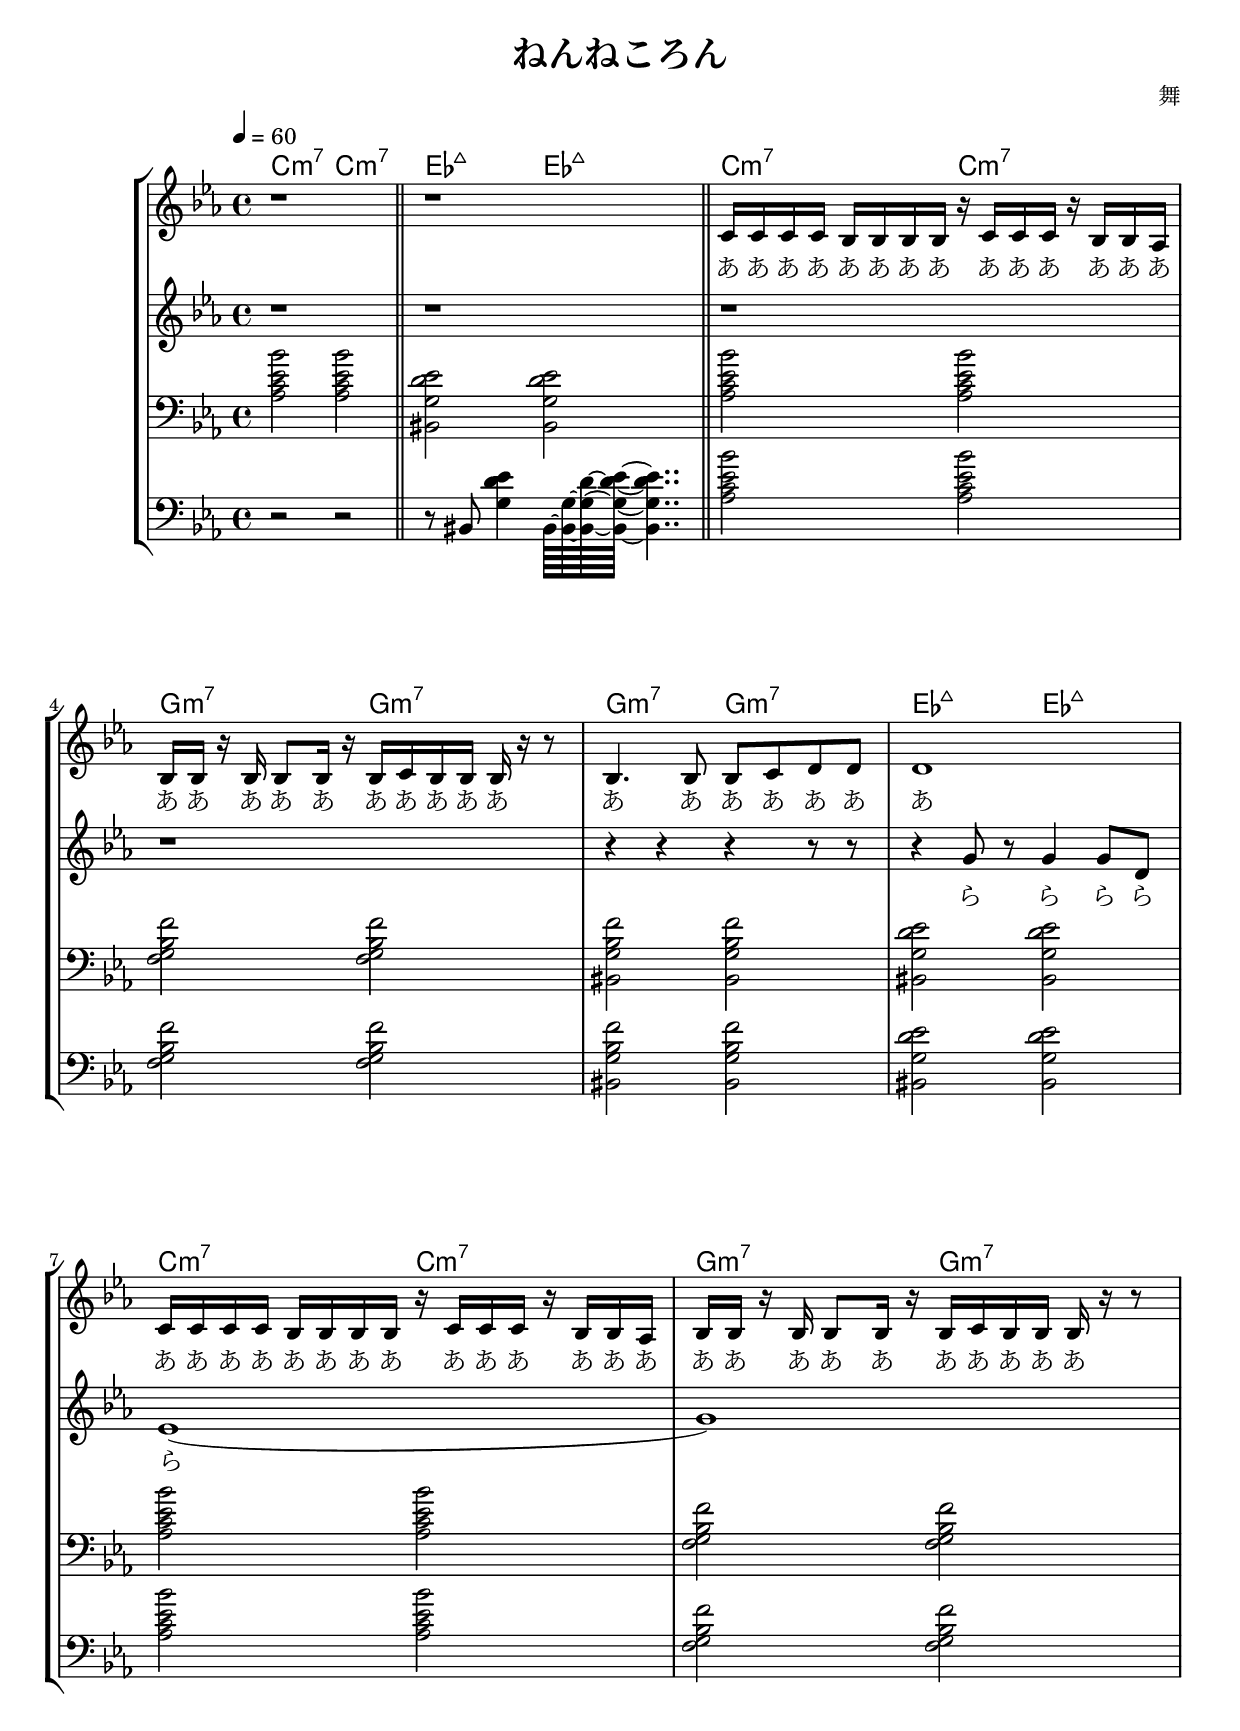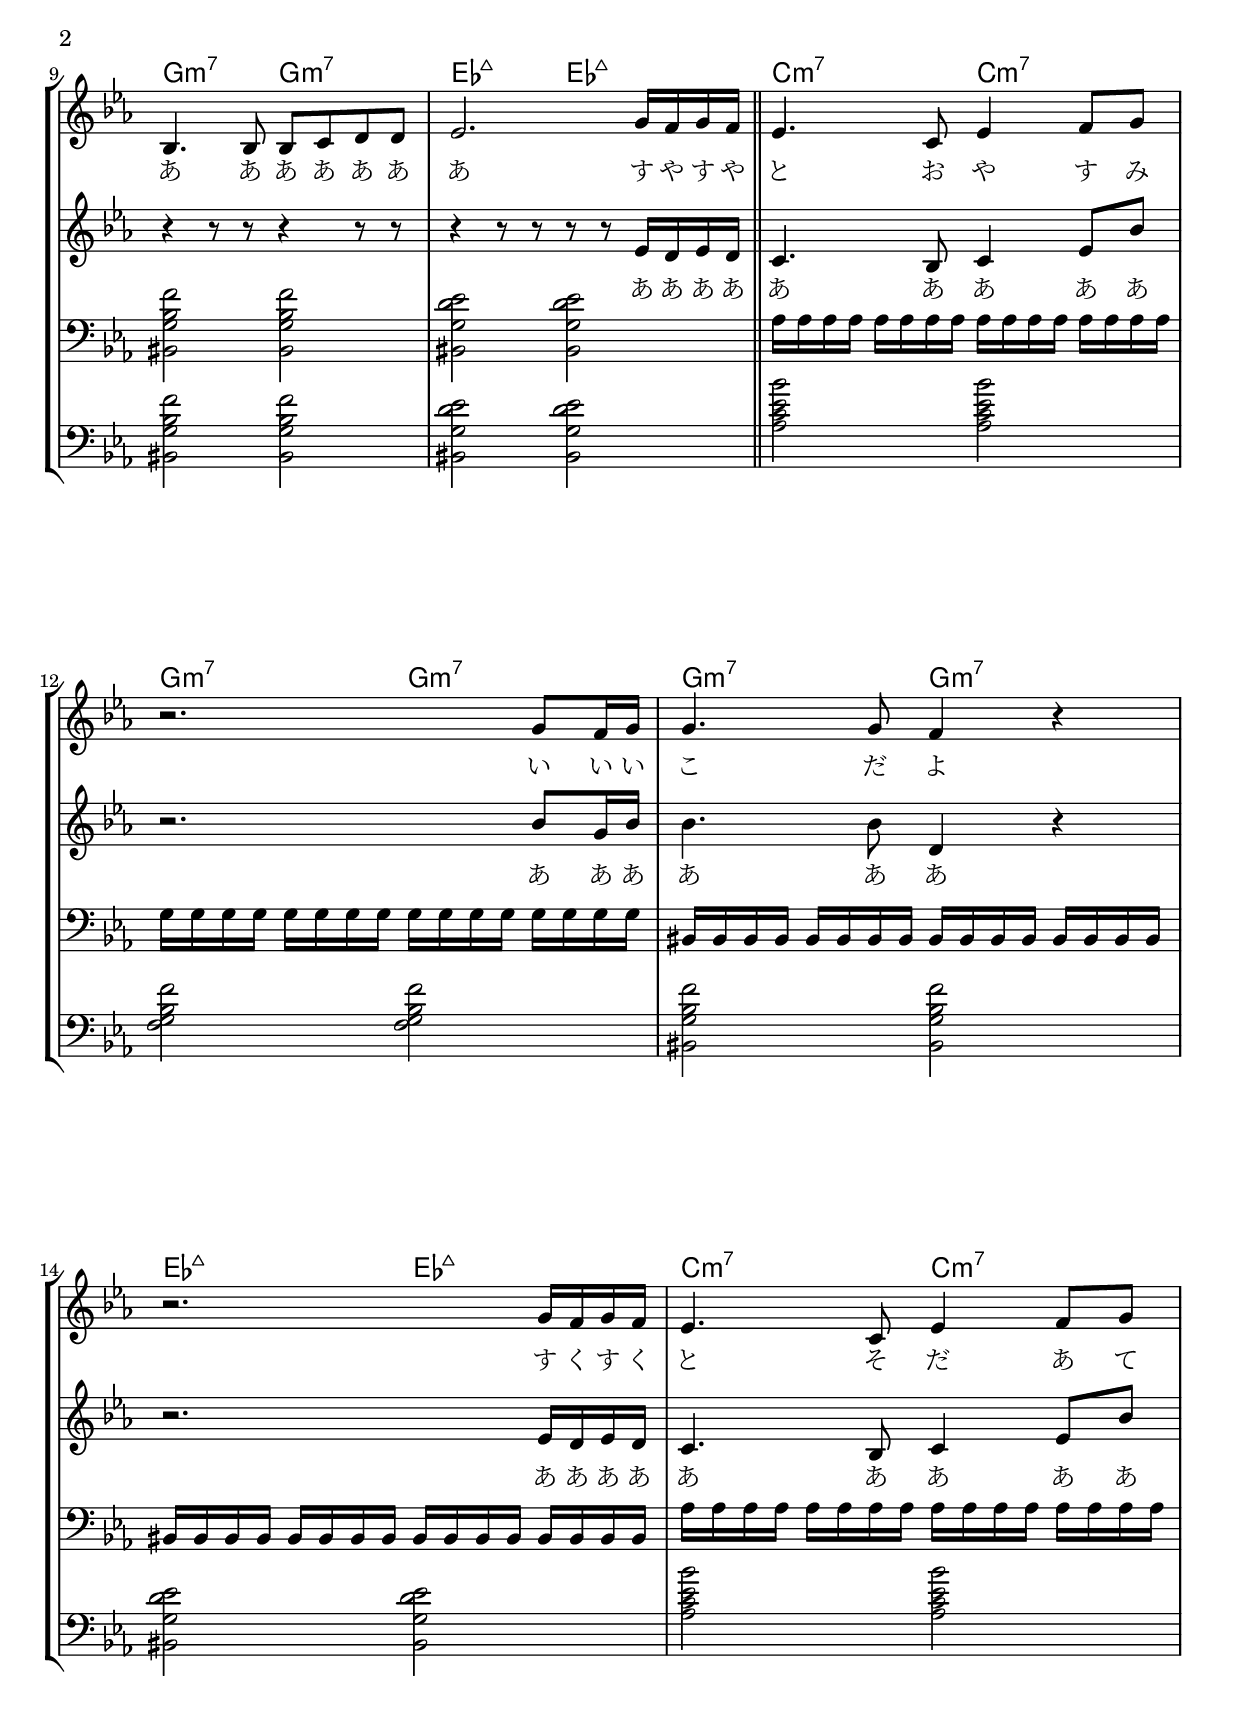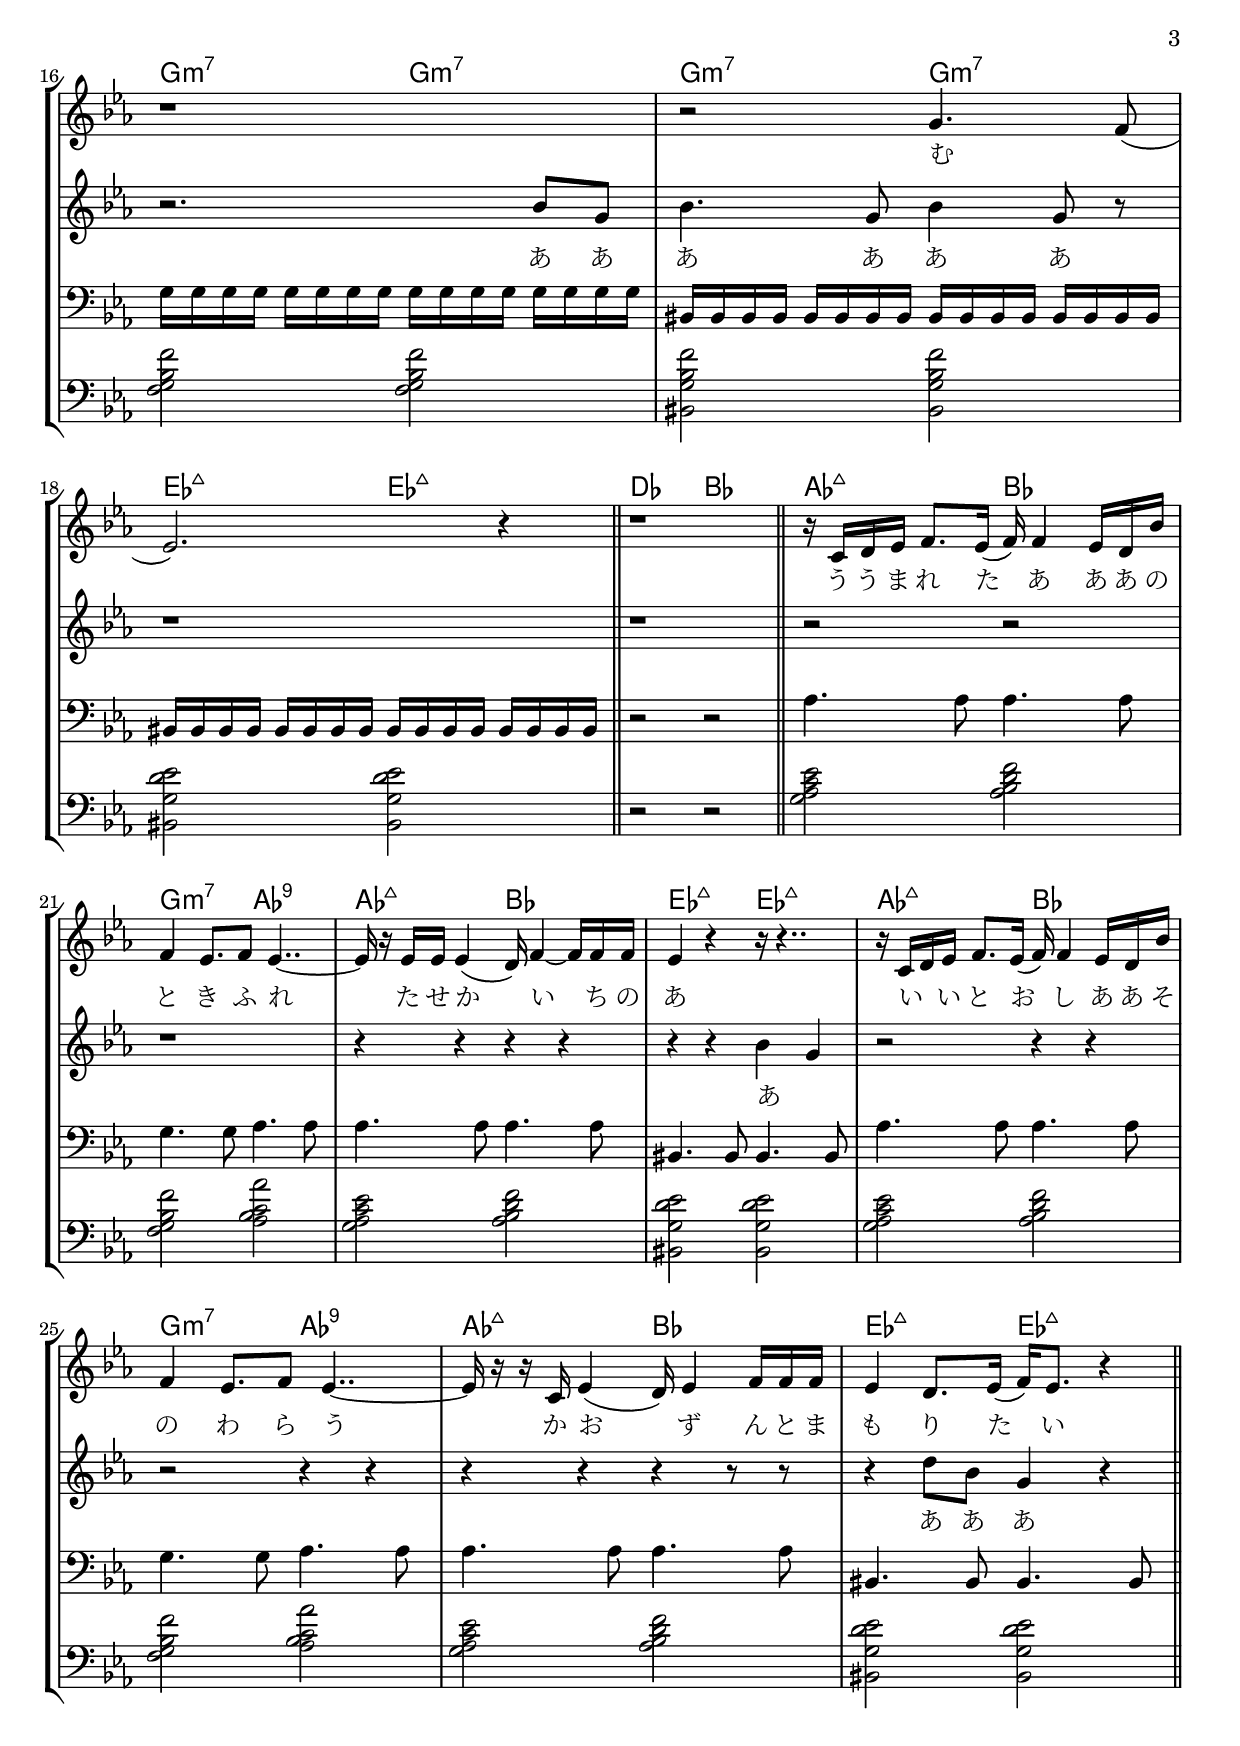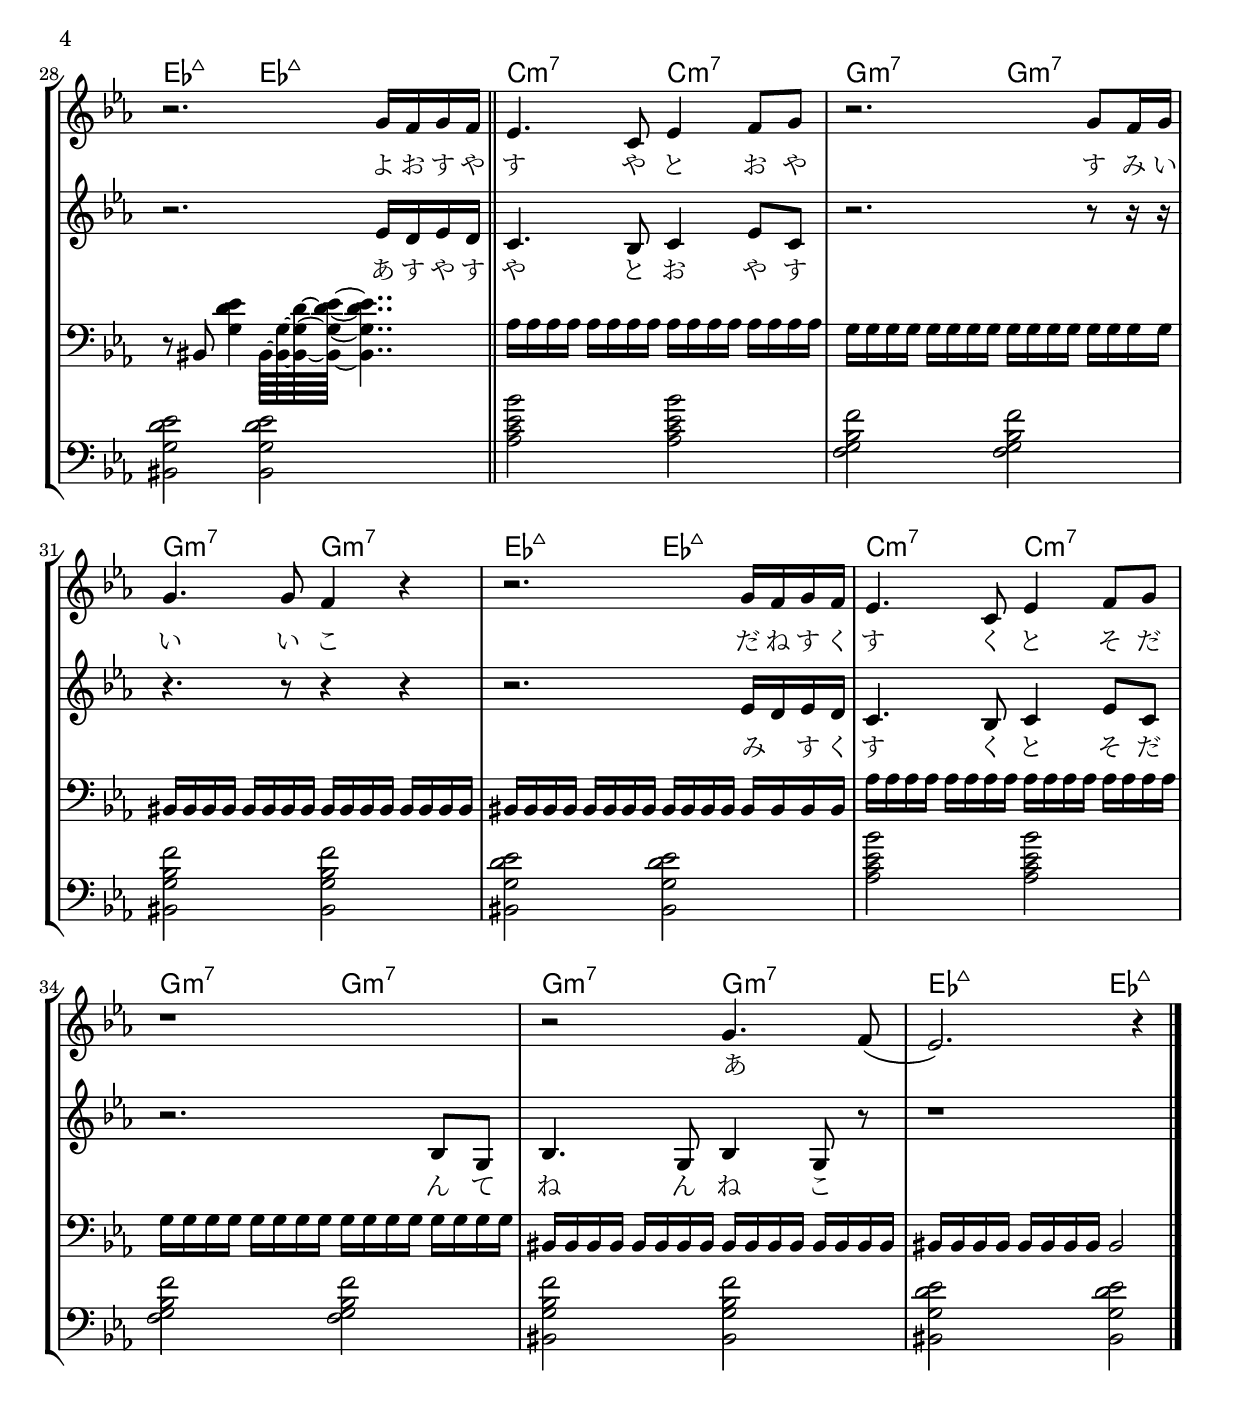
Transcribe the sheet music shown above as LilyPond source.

\version "2.12.1"

\header {
	title = \markup {ねんねころん}
	composer = \markup \center-column {舞}
}

harmony = \chordmode {
	c2:min7 c:min7 

	es:maj7 es:maj7 

	c:min7 c:min7 g:min7 g:min7 g:min7 g:min7 es:maj7 es:maj7 c:min7 c:min7 g:min7 g:min7 g:min7 g:min7 es:maj7 es:maj7 

	c:min7 c:min7 g:min7 g:min7 g:min7 g:min7 es:maj7 es:maj7 c:min7 c:min7 g:min7 g:min7 g:min7 g:min7 es:maj7 es:maj7 

	des bes 

	as:maj7 bes g:min7 as:9 as:maj7 bes es:maj7 es:maj7 as:maj7 bes g:min7 as:9 as:maj7 bes es:maj7 es:maj7 

	es:maj7 es:maj7 

	c:min7 c:min7 g:min7 g:min7 g:min7 g:min7 es:maj7 es:maj7 c:min7 c:min7 g:min7 g:min7 g:min7 g:min7 es:maj7 es:maj7 
}

melody = {
	\key es \major
	\tempo 4 = 60
	r1   
	r1   
	\set Staff.midiInstrument = #"Acoustic Bass"
	c'16  c'16  c'16  c'16  bes16  bes16  bes16  bes16  r16  c'16  c'16  c'16  r16  bes16  bes16  as16 
	bes16  bes16  r16  bes16  bes8  bes16  r16  bes16  c'16  bes16  bes16  bes16  r16  r8 
	bes4.  bes8  bes8  c'8  d'8  d'8 
	d'1 
	c'16  c'16  c'16  c'16  bes16  bes16  bes16  bes16  r16  c'16  c'16  c'16  r16  bes16  bes16  as16 
	bes16  bes16  r16  bes16  bes8  bes16  r16  bes16  c'16  bes16  bes16  bes16  r16  r8 
	bes4.  bes8  bes8  c'8  d'8  d'8 
	es'2.  	\set Staff.midiInstrument = #"fss0.35"
	g'16  f'16  g'16  f'16 
	es'4.  c'8  es'4  f'8  g'8 
	r2.  g'8  f'16  g'16 
	g'4.  g'8  f'4  r4 
	r2.  g'16  f'16  g'16  f'16 
	es'4.  c'8  es'4  f'8  g'8 
	r1~ 
	r2  g'4.  f'8 
	(es'2.)  	r4 	r1   
	\set Staff.midiInstrument = #"fss0.35"
	r16 c'16  d'16  es'16  f'8.  es'16  (f'16)  f'4  es'16  d'16  bes'16 
	f'4  es'8.  f'8  es'4..~ 
	es'16  r16  es'16  es'16  es'4  (d'16)  f'4~f'16  f'16  f'16 
	es'4  r4~r16  r4..~ 
	r16  c'16  d'16  es'16  f'8.  es'16  (f'16)  f'4  es'16  d'16  bes'16 
	f'4  es'8.  f'8  es'4..~ 
	es'16  r16  r16  c'16  es'4  (d'16)  es'4  f'16  f'16  f'16 
	es'4  d'8.  es'16  (f'16)  es'8.  	r4 	r2. 
	\set Staff.midiInstrument = #"fss0.35"
	g'16  f'16  g'16  f'16 
	es'4.  c'8  es'4  f'8  g'8 
	r2.  g'8  f'16  g'16 
	g'4.  g'8  f'4  r4 
	r2.  g'16  f'16  g'16  f'16 
	es'4.  c'8  es'4  f'8  g'8 
	r1~ 
	r2  g'4.  f'8 
	(es'2.)  	r4 	\bar "|."
}

words = \lyricmode {
	
	
	あ  あ  あ  あ  あ  あ  あ  あ  あ  あ  あ  あ  あ  あ  あ  あ  あ  あ  あ  あ  あ  あ  あ  あ  あ  あ  あ  あ  あ  あ  あ  あ  あ  あ  あ  あ  あ  あ  あ  あ  あ  あ  あ  あ  あ  あ  あ  あ  あ  あ  あ  あ  あ  あ  あ  あ  あ  あ  あ  あ  あ  あ  
	す  や  す  や  と  お  や  す  み  い  い  い  こ  だ  よ  す  く  す  く  と  そ  だ  あ  て  む  う  
	
	う  ま  れ  た  あ  あ  あ  の  と  き  ふ  れ  た  せ  か  い  ち  の  あ  い  い  と  お  し  あ  あ  そ  の  わ  ら  う  か  お  ず  ん  と  ま  も  り  た  い  よ  お  
	
	す  や  す  や  と  お  や  す  み  い  い  い  こ  だ  ね  す  く  す  く  と  そ  だ  あ  て  ん  ん  
}

secondmelody = {
	\key es \major
	\tempo 4 = 60
	r1   
	r1   
	\set Staff.midiInstrument = #"fss0.32"
	r1 
	r1 
	r4  r4  r4  r8  r8 
	r4  g'8  r8  g'4  g'8  d'8 
	es'1 
	(g'1) 
	r4  r8  r8  r4  r8  r8 
	r4  r8  r8  r8  r8  	\set Staff.midiInstrument = #"Electric Grand"
	es'16  d'16  es'16  d'16 
	c'4.  bes8  c'4  es'8  bes'8 
	r2.  bes'8  g'16  bes'16 
	bes'4.  bes'8  d'4  r4 
	r2.  es'16  d'16  es'16  d'16 
	c'4.  bes8  c'4  es'8  bes'8 
	r2.  bes'8  g'8 
	bes'4.  g'8  bes'4  g'8  	r8 r1 	r1   
	\set Staff.midiInstrument = #"FX 1 (rain)"
	r2  r2~ 
	r1 
	 r4  r4  r4  r4 
	r4  r4  bes'4  g'4 
	r2  r4  r4 
	r2  r4  r4 
	r4  r4  r4  r8  r8 
	r4  d''8  bes'8  g'4  	r4 	r2. 
	\set Staff.midiInstrument = #"fss0.32"
	es'16  d'16  es'16  d'16 
	c'4.  bes8  c'4  es'8  c'8 
	r2.  r8  r16  r16 
	r4.  r8  r4  r4~ 
	r2.  es'16  d'16  es'16  d'16 
	c'4.  bes8  c'4  es'8  c'8 
	r2.  bes8  g8 
	bes4.  g8  bes4  g8  	r8 r1 	\bar "|."
}

secondwords = \lyricmode {
	
	
	ら  ら  ら  ら  ら  
	あ  あ  あ  あ  あ  あ  あ  あ  あ  あ  あ  あ  あ  あ  あ  あ  あ  あ  あ  あ  あ  あ  あ  あ  あ  あ  あ  あ  あ  あ  
	
	あ  あ  あ  あ  あ  
	
	す  や  す  や  と  お  や  す  み  す  く  す  く  と  そ  だ  ん  て  ね  ん  ね  こ  ろ  お  
}

tempochange = {
	\tempo 4 = 60
	r1 \bar "||"
	\tempo 4 = 60
	r1 \bar "||"
	\tempo 4 = 60
	r1 | r1 | r1 | r1 | r1 | r1 | r1 | r1 \bar "||"
	\tempo 4 = 60
	r1 | r1 | r1 | r1 | r1 | r1 | r1 | r1 \bar "||"
	\tempo 4 = 60
	r1 \bar "||"
	\tempo 4 = 60
	r1 | r1 | r1 | r1 | r1 | r1 | r1 | r1 \bar "||"
	\tempo 4 = 60
	r1 \bar "||"
	\tempo 4 = 60
	r1 | r1 | r1 | r1 | r1 | r1 | r1 | r1 \bar "|."
}

mainacc = {
	\clef bass
	\set Staff.midiInstrument = #"Pad 8 (sweep)"
	\key es \major
	\tempo 4 = 60
	<as c' es' bes'>2
	<as c' es' bes'>2
	\bar "||"

	\set Staff.midiInstrument = #"Pad 8 (sweep)"
	<bis, g d' es'>2
	<bis, g d' es'>2
	\bar "||"

	\set Staff.midiInstrument = #"Pad 8 (sweep)"
	<as c' es' bes'>2
	<as c' es' bes'>2
	<g f bes f'>2
	<g f bes f'>2
	<bis, g bes f'>2
	<bis, g bes f'>2
	<bis, g d' es'>2
	<bis, g d' es'>2
	<as c' es' bes'>2
	<as c' es' bes'>2
	<g f bes f'>2
	<g f bes f'>2
	<bis, g bes f'>2
	<bis, g bes f'>2
	<bis, g d' es'>2
	<bis, g d' es'>2
	\bar "||"

	\set Staff.midiInstrument = #"Acoustic Bass"
	as16 as16 as16 as16 as16 as16 as16 as16
	as16 as16 as16 as16 as16 as16 as16 as16
	g16 g16 g16 g16 g16 g16 g16 g16
	g16 g16 g16 g16 g16 g16 g16 g16
	bis,16 bis,16 bis,16 bis,16 bis,16 bis,16 bis,16 bis,16
	bis,16 bis,16 bis,16 bis,16 bis,16 bis,16 bis,16 bis,16
	bis,16 bis,16 bis,16 bis,16 bis,16 bis,16 bis,16 bis,16
	bis,16 bis,16 bis,16 bis,16 bis,16 bis,16 bis,16 bis,16
	as16 as16 as16 as16 as16 as16 as16 as16
	as16 as16 as16 as16 as16 as16 as16 as16
	g16 g16 g16 g16 g16 g16 g16 g16
	g16 g16 g16 g16 g16 g16 g16 g16
	bis,16 bis,16 bis,16 bis,16 bis,16 bis,16 bis,16 bis,16
	bis,16 bis,16 bis,16 bis,16 bis,16 bis,16 bis,16 bis,16
	bis,16 bis,16 bis,16 bis,16 bis,16 bis,16 bis,16 bis,16
	bis,16 bis,16 bis,16 bis,16 bis,16 bis,16 bis,16 bis,16
	\bar "||"

	\set Staff.midiInstrument = #"Acoustic grand"
	r2
	r2
	\bar "||"

	\set Staff.midiInstrument = #"Acoustic Bass"
	as4.as8
	as4.as8
	g4.g8
	as4.as8
	as4.as8
	as4.as8
	bis,4.bis,8
	bis,4.bis,8
	as4.as8
	as4.as8
	g4.g8
	as4.as8
	as4.as8
	as4.as8
	bis,4.bis,8
	bis,4.bis,8
	\bar "||"

	\set Staff.midiInstrument = #"Electric Grand"
	r8 bis,8 <g d' es'>4
	bis,64~ <bis,~ g~> <bis,~ g~ d'~> <bis, g d' es'>~ <bis, g d' es'>4..
	\bar "||"

	\set Staff.midiInstrument = #"Acoustic Bass"
	as16 as16 as16 as16 as16 as16 as16 as16
	as16 as16 as16 as16 as16 as16 as16 as16
	g16 g16 g16 g16 g16 g16 g16 g16
	g16 g16 g16 g16 g16 g16 g16 g16
	bis,16 bis,16 bis,16 bis,16 bis,16 bis,16 bis,16 bis,16
	bis,16 bis,16 bis,16 bis,16 bis,16 bis,16 bis,16 bis,16
	bis,16 bis,16 bis,16 bis,16 bis,16 bis,16 bis,16 bis,16
	bis,16 bis,16 bis,16 bis,16 bis,16 bis,16 bis,16 bis,16
	as16 as16 as16 as16 as16 as16 as16 as16
	as16 as16 as16 as16 as16 as16 as16 as16
	g16 g16 g16 g16 g16 g16 g16 g16
	g16 g16 g16 g16 g16 g16 g16 g16
	bis,16 bis,16 bis,16 bis,16 bis,16 bis,16 bis,16 bis,16
	bis,16 bis,16 bis,16 bis,16 bis,16 bis,16 bis,16 bis,16
	bis,16 bis,16 bis,16 bis,16 bis,16 bis,16 bis,16 bis,16
	bis,2
	\bar "|."
}

subacc = {
	\clef bass
	\set Staff.midiInstrument = #"Acoustic grand"
	\key es \major
	\tempo 4 = 60
	r2
	r2
	\bar "||"

	\set Staff.midiInstrument = #"Electric Grand"
	r8 bis,8 <g d' es'>4
	bis,64~ <bis,~ g~> <bis,~ g~ d'~> <bis, g d' es'>~ <bis, g d' es'>4..
	\bar "||"

	\set Staff.midiInstrument = #"FX 6 (goblins)"
	<as c' es' bes'>2
	<as c' es' bes'>2
	<g f bes f'>2
	<g f bes f'>2
	<bis, g bes f'>2
	<bis, g bes f'>2
	<bis, g d' es'>2
	<bis, g d' es'>2
	<as c' es' bes'>2
	<as c' es' bes'>2
	<g f bes f'>2
	<g f bes f'>2
	<bis, g bes f'>2
	<bis, g bes f'>2
	<bis, g d' es'>2
	<bis, g d' es'>2
	\bar "||"

	\set Staff.midiInstrument = #"FX 6 (goblins)"
	<as c' es' bes'>2
	<as c' es' bes'>2
	<g f bes f'>2
	<g f bes f'>2
	<bis, g bes f'>2
	<bis, g bes f'>2
	<bis, g d' es'>2
	<bis, g d' es'>2
	<as c' es' bes'>2
	<as c' es' bes'>2
	<g f bes f'>2
	<g f bes f'>2
	<bis, g bes f'>2
	<bis, g bes f'>2
	<bis, g d' es'>2
	<bis, g d' es'>2
	\bar "||"

	\set Staff.midiInstrument = #"Acoustic grand"
	r2
	r2
	\bar "||"

	\set Staff.midiInstrument = #"Electric Grand"
	<as g c' es'>2
	<as bes d' f'>2
	<g f bes f'>2
	<as bes c' as'>2
	<as g c' es'>2
	<as bes d' f'>2
	<bis, g d' es'>2
	<bis, g d' es'>2
	<as g c' es'>2
	<as bes d' f'>2
	<g f bes f'>2
	<as bes c' as'>2
	<as g c' es'>2
	<as bes d' f'>2
	<bis, g d' es'>2
	<bis, g d' es'>2
	\bar "||"

	\set Staff.midiInstrument = #"FX 6 (goblins)"
	<bis, g d' es'>2
	<bis, g d' es'>2
	\bar "||"

	\set Staff.midiInstrument = #"FX 6 (goblins)"
	<as c' es' bes'>2
	<as c' es' bes'>2
	<g f bes f'>2
	<g f bes f'>2
	<bis, g bes f'>2
	<bis, g bes f'>2
	<bis, g d' es'>2
	<bis, g d' es'>2
	<as c' es' bes'>2
	<as c' es' bes'>2
	<g f bes f'>2
	<g f bes f'>2
	<bis, g bes f'>2
	<bis, g bes f'>2
	<bis, g d' es'>2
	<bis, g d' es'>2
	\bar "|."
}

percA = {
	\drummode {
	r1 \bar "||"
	r1 \bar "||"
	r2 r8 hho4.  |r2 r8 hho4.  |r2 r8 hho4.  |r2 r8 hho4.  |r2 r8 hho4.  |r2 r8 hho4.  |r2 r8 hho4.  |r2 r8 hho4.  \bar "||"
	r1  |r2. hho4  |r1  |r2. hho4  |r1  |r2. hho4  |r1  |r2. hho4  \bar "||"
	r2. hho4  \bar "||"
	hh8 hh8 hh8 hh8 hh8 hh8 hh8 hh8  |hh8 hh8 hh8 hh8 hh4 hh8 hh8  |hh8 hh8 hh8 hh8 hh8 hh8 hh8 hh8  |hh8 hh8 hh8 hh2 r8  |hh8 hh8 hh8 hh8 hh8 hh8 hh8 hh8  |hh8 hh8 hh8 hh8 hh4 hh8 hh8  |hh8 hh8 hh8 hh8 hh8 hh8 hh8 hh8  |r8 hh2. r8  \bar "||"
	r1 \bar "||"
	r1 |r1 |r1 |r1 |r1 |r1 |r1 |r1 \bar "|."
	}
}

percB = {
	\drummode {
	r1 \bar "||"
	r1 \bar "||"
	r8 hh8 hh8 hh8 hh4. hh8  |hh8 hh8 hh8 hh8 hh4 hh8 hh8  |hh8 hh8 hh8 hh8 hh4. hh8  |hh8 hh8 hh8 hh8 hh4 hh8 hh8  |r8 hh8 hh8 hh8 hh4. hh8  |hh8 hh8 hh8 hh8 hh4 hh8 hh8  |hh8 hh8 hh8 hh8 hh4. hh8  |r16 hh4 hh4 hh4 r16 hh8  \bar "||"
	r16 hhp16 hhp8 hhp16 hhp8 hhp2 r16  |r16 hhp16 hhp8 hhp16 hhp8 hhp2 r16  |r16 hhp16 hhp8 hhp16 hhp8 hhp2 r16  |r16 hhp16 hhp8 hhp16 hhp8 hhp2 r16  |r16 hhp16 hhp8 hhp16 hhp8 hhp2 r16  |r16 hhp16 hhp8 hhp16 hhp8 hhp2 r16  |r16 hhp16 hhp8 hhp16 hhp8 hhp2 r16  |r16 hhp16 hhp8 hhp16 hhp8 hhp2 hhp16  \bar "||"
	r16 hhp16 hhp8 hhp16 hhp8 hhp2 hhp16  \bar "||"
	r4 sn8. sn8 sn8. sn8. sn16  |r4 sn8. sn8 sn8. sn4  |r4 sn8. sn8 sn8. sn8. sn16  |r8 sn8 sn4 sn8 sn16 sn8 sn8 sn16  |r4 sn8. sn8 sn8. sn8. sn16  |r4 sn8. sn8 sn8. sn4  |r4 sn8. sn8 sn8. sn8. sn16  |r4 sn2 sn4  \bar "||"
	r1 \bar "||"
	r1 |r1 |r1 |r1 |r1 |r1 |r1 |r1 \bar "|."
	}
}

percC = {
	\drummode {
	r1 \bar "||"
	r1 \bar "||"
	r16 hhp4 hhp8 hhp8 hhp4. hhp16  |r16 hhp4 hhp8 hhp8 hhp4 hhp8.  |r16 hhp4 hhp8 hhp8 hhp4 hhp8 hhp16  |r16 hhp4 hhp8 hhp8 hhp4 hhp8.  |r16 hhp4 hhp8 hhp8 hhp4. hhp16  |r16 hhp4 hhp8 hhp8 hhp4 hhp8.  |r16 hhp4 hhp8 hhp8 hhp4 hhp8 hhp16  |r8 hhp8 hhp8 hhp8 hhp4 r16 hhp8.  \bar "||"
	hh8. hh8. hh2 r8  |hh8. hh8. hh2 hh8  |hh8. hh8. hh2 r8  |hh8. hh8. hh2 hh8  |hh8. hh8. hh2 r8  |hh8. hh8. hh2 hh8  |hh8. hh8. hh2 r8  |hh8. hh8. hh4 hh4 hh8  \bar "||"
	hh8. hh8. hh4 hh4 hh8  \bar "||"
	bd8 bd4 bd2 bd8  |bd8 bd2 bd4.  |bd8 bd4 bd2 bd8  |bd4 r16 bd8. bd2  |bd8 bd4 bd2 bd8  |bd8 bd2 bd4.  |bd8 bd4 bd2 bd8  |bd8 bd4. bd4. bd8  \bar "||"
	r1 \bar "||"
	r1 |r1 |r1 |r1 |r1 |r1 |r1 |r1 \bar "|."
	}
}

percD = {
	\drummode {
	r1 \bar "||"
	r1 \bar "||"
	r8. sn2 r16 sn4  |r8. sn2 r16 sn8. sn16  |r8. sn2 r16 sn4  |r8. sn2 r16 sn8. sn16  |r8. sn2 r16 sn4  |r8. sn2 r16 sn8. sn16  |r8. sn2 r16 sn4  |r8. sn2 r16 sn4  \bar "||"
	r2 ss2  |r2 ss2  |r2 ss2  |r2 ss2  |r2 ss2  |r2 ss2  |r2 ss2  |r2 ss2  \bar "||"
	r2 ss2  \bar "||"
	r1  |r2 r8 hho4.  |r1  |r4. r16 hho2 r16  |r1  |r2 r8 hho4.  |r1  |r4. r16 hho2 r16  \bar "||"
	r1 \bar "||"
	r1 |r1 |r1 |r1 |r1 |r1 |r1 |r1 \bar "|."
	}
}

percE = {
	\drummode {
	r1 \bar "||"
	r1 \bar "||"
	bd4. bd8 bd2  |bd4. bd8 bd4. bd8  |bd4. bd8 bd2  |bd4. bd8 bd4. bd8  |bd4. bd8 bd2  |bd4. bd8 bd4. bd8  |bd4. bd8 bd2  |bd4. bd8 bd4 bd4  \bar "||"
	bd2 r8 bd4 bd8  |bd4. bd4 bd4 bd8  |bd2 r8 bd4 bd8  |bd4. bd4 bd4 bd8  |bd2 r8 bd4 bd8  |bd4. bd4 bd4 bd8  |bd2 r8 bd4 bd8  |bd4. bd4 bd4.  \bar "||"
	bd4. bd4 bd4.  \bar "||"
	r1 |r1 |r1 |r1 |r1 |r1 |r1 |cymc1  \bar "||"
	r1 \bar "||"
	r1 |r1 |r1 |r1 |r1 |r1 |r1 |r1 \bar "|."
	}
}

percF = {
	\drummode {
	r1 \bar "||"
	r1 \bar "||"
	cymc1  |r1 |r1 |r1 |cymc1  |r1 |r1 |cymc1  \bar "||"
	r1 | r1 | r1 | r1 | r1 | r1 | r1 | r1 \bar "||"
	r1 \bar "||"
	r1 |r1 |r1 |r1 |r1 |r1 |r1 |r4 r16 tommh16 tommh4. tommh4  \bar "||"
	r1 \bar "||"
	r1 | r1 | r1 | r1 | r1 | r1 | r1 | r1 \bar "|."
	}
}

percG = {
	\drummode {
	r1 \bar "||"
	r1 \bar "||"
	r1 |r1 |r1 |r1 |r1 |r1 |r1 |r4. r16 tommh2 r16  \bar "||"
	r1 | r1 | r1 | r1 | r1 | r1 | r1 | r1 \bar "||"
	r1 \bar "||"
	r1 |r1 |r1 |r1 |r1 |r1 |r1 |r4. r16 tomml4. tomml8.  \bar "||"
	r1 \bar "||"
	r1 | r1 | r1 | r1 | r1 | r1 | r1 | r1 \bar "|."
	}
}

percH = {
	\drummode {
	r1 \bar "||"
	r1 \bar "||"
	r1 |r1 |r1 |r1 |r1 |r1 |r1 |r2. r8 toml8  \bar "||"
	r1 | r1 | r1 | r1 | r1 | r1 | r1 | r1 \bar "||"
	r1 \bar "||"
	r1 |r1 |r1 |r1 |r1 |r1 |r1 |r2 r16 toml8 toml4 r16  \bar "||"
	r1 \bar "||"
	r1 | r1 | r1 | r1 | r1 | r1 | r1 | r1 \bar "|."
	}
}

percI = {
	\drummode {
	r1 \bar "||"
	r1 \bar "||"
	r1 | r1 | r1 | r1 | r1 | r1 | r1 | r1 \bar "||"
	r1 | r1 | r1 | r1 | r1 | r1 | r1 | r1 \bar "||"
	r1 \bar "||"
	r1 |r1 |r1 |r1 |r1 |r1 |r1 |r2 r8 tomfh4 tomfh8  \bar "||"
	r1 \bar "||"
	r1 | r1 | r1 | r1 | r1 | r1 | r1 | r1 \bar "|."
	}
}

\score {
	<<
		\new StaffGroup <<
			\new ChordNames {\harmony}
			\new Voice = "melody" {\melody}
			\new Lyrics \lyricsto "melody" \words
			\new Voice = "secondmelody" {\secondmelody}
			\new Lyrics \lyricsto "secondmelody" \secondwords
			\new Staff = "mainacc" {\mainacc}
			\new Staff = "subacc" {\subacc}
		>>
	>>
	\layout { }
}
